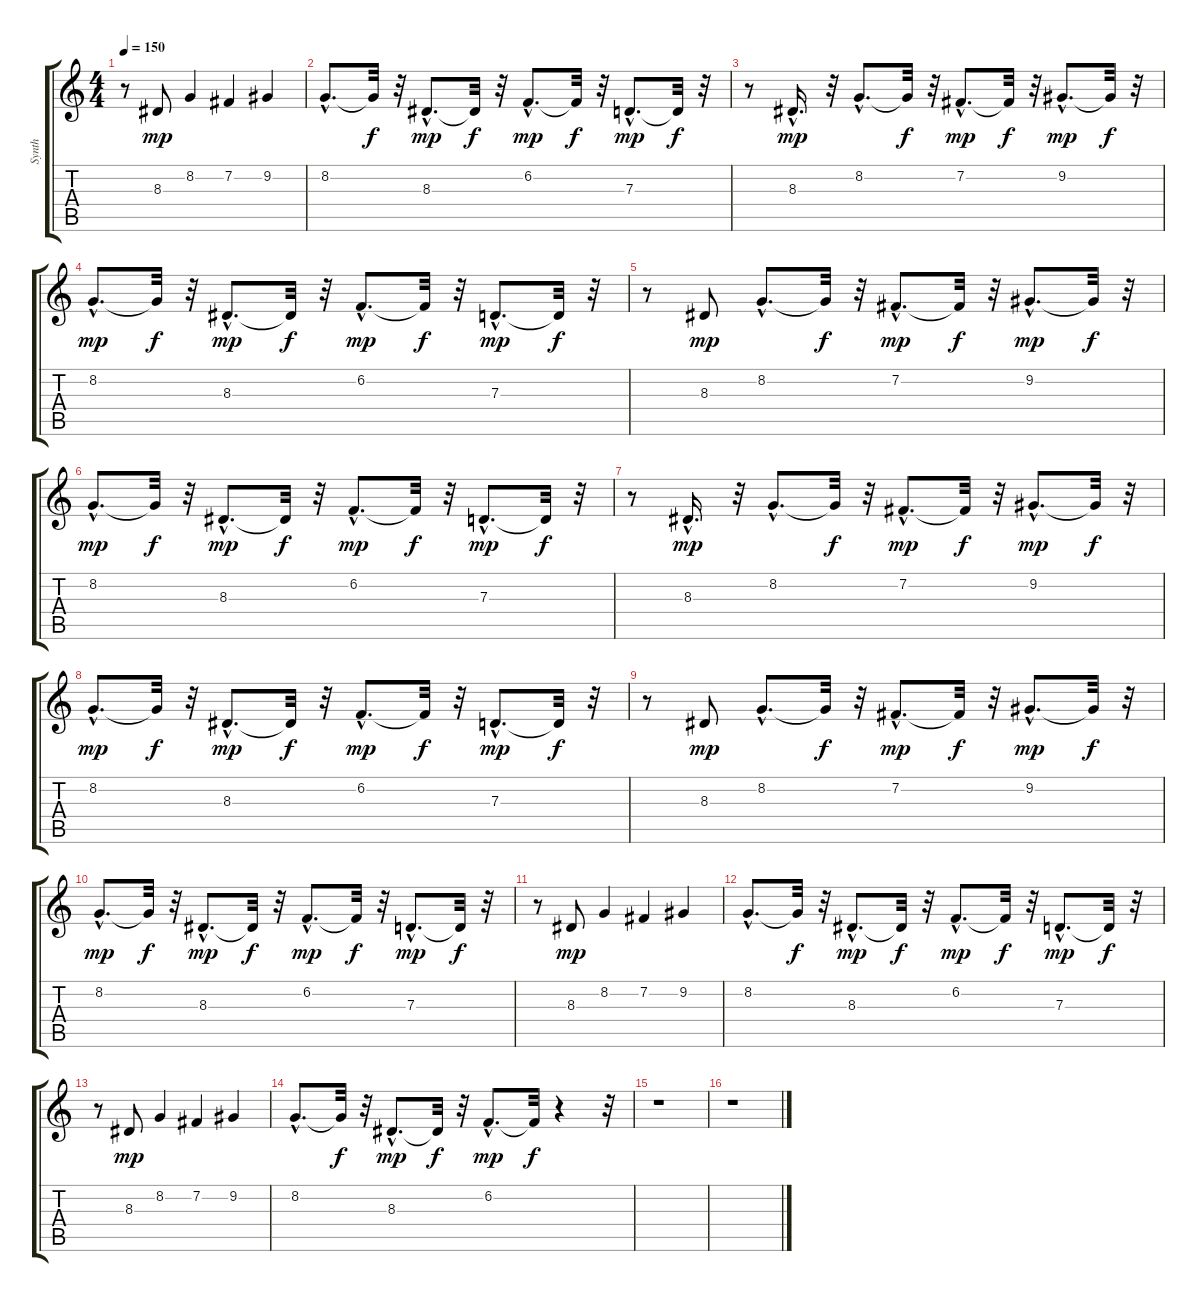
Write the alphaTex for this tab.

\track ("Synth" "Synth") {instrument stringensemble1}
\staff {score tabs}
\tuning (E4 B3 G3 D3 A2 E2) {hide}
\ts (4 4)
\tempo 150
\clef g2
\ks c
r.8{dy f} 8.3.8{dy mp} 8.2.4 7.2.4 9.2.4 |
8.2{hac}.8{d} 8.2{t}.32{dy f} r.32 8.3{hac}.8{d dy mp} 8.3{t}.32{dy f} r.32 6.2{hac}.8{d dy mp} 6.2{t}.32{dy f} r.32 7.3{hac}.8{d dy mp} 7.3{t}.32{dy f} r.32 |
r.8 8.3{hac}.16{d dy mp} r.32 8.2{hac}.8{d} 8.2{t}.32{dy f} r.32 7.2{hac}.8{d dy mp} 7.2{t}.32{dy f} r.32 9.2{hac}.8{d dy mp} 9.2{t}.32{dy f} r.32 |
8.2{hac}.8{d dy mp} 8.2{t}.32{dy f} r.32 8.3{hac}.8{d dy mp} 8.3{t}.32{dy f} r.32 6.2{hac}.8{d dy mp} 6.2{t}.32{dy f} r.32 7.3{hac}.8{d dy mp} 7.3{t}.32{dy f} r.32 |
r.8 8.3.8{dy mp} 8.2{hac}.8{d} 8.2{t}.32{dy f} r.32 7.2{hac}.8{d dy mp} 7.2{t}.32{dy f} r.32 9.2{hac}.8{d dy mp} 9.2{t}.32{dy f} r.32 |
8.2{hac}.8{d dy mp} 8.2{t}.32{dy f} r.32 8.3{hac}.8{d dy mp} 8.3{t}.32{dy f} r.32 6.2{hac}.8{d dy mp} 6.2{t}.32{dy f} r.32 7.3{hac}.8{d dy mp} 7.3{t}.32{dy f} r.32 |
r.8 8.3{hac}.16{d dy mp} r.32 8.2{hac}.8{d} 8.2{t}.32{dy f} r.32 7.2{hac}.8{d dy mp} 7.2{t}.32{dy f} r.32 9.2{hac}.8{d dy mp} 9.2{t}.32{dy f} r.32 |
8.2{hac}.8{d dy mp} 8.2{t}.32{dy f} r.32 8.3{hac}.8{d dy mp} 8.3{t}.32{dy f} r.32 6.2{hac}.8{d dy mp} 6.2{t}.32{dy f} r.32 7.3{hac}.8{d dy mp} 7.3{t}.32{dy f} r.32 |
r.8 8.3.8{dy mp} 8.2{hac}.8{d} 8.2{t}.32{dy f} r.32 7.2{hac}.8{d dy mp} 7.2{t}.32{dy f} r.32 9.2{hac}.8{d dy mp} 9.2{t}.32{dy f} r.32 |
8.2{hac}.8{d dy mp} 8.2{t}.32{dy f} r.32 8.3{hac}.8{d dy mp} 8.3{t}.32{dy f} r.32 6.2{hac}.8{d dy mp} 6.2{t}.32{dy f} r.32 7.3{hac}.8{d dy mp} 7.3{t}.32{dy f} r.32 |
r.8 8.3.8{dy mp} 8.2.4 7.2.4 9.2.4 |
8.2{hac}.8{d} 8.2{t}.32{dy f} r.32 8.3{hac}.8{d dy mp} 8.3{t}.32{dy f} r.32 6.2{hac}.8{d dy mp} 6.2{t}.32{dy f} r.32 7.3{hac}.8{d dy mp} 7.3{t}.32{dy f} r.32 |
r.8 8.3.8{dy mp} 8.2.4 7.2.4 9.2.4 |
8.2{hac}.8{d} 8.2{t}.32{dy f} r.32 8.3{hac}.8{d dy mp} 8.3{t}.32{dy f} r.32 6.2{hac}.8{d dy mp} 6.2{t}.32{dy f} r.4 r.32 |
r.1 |
r.1
